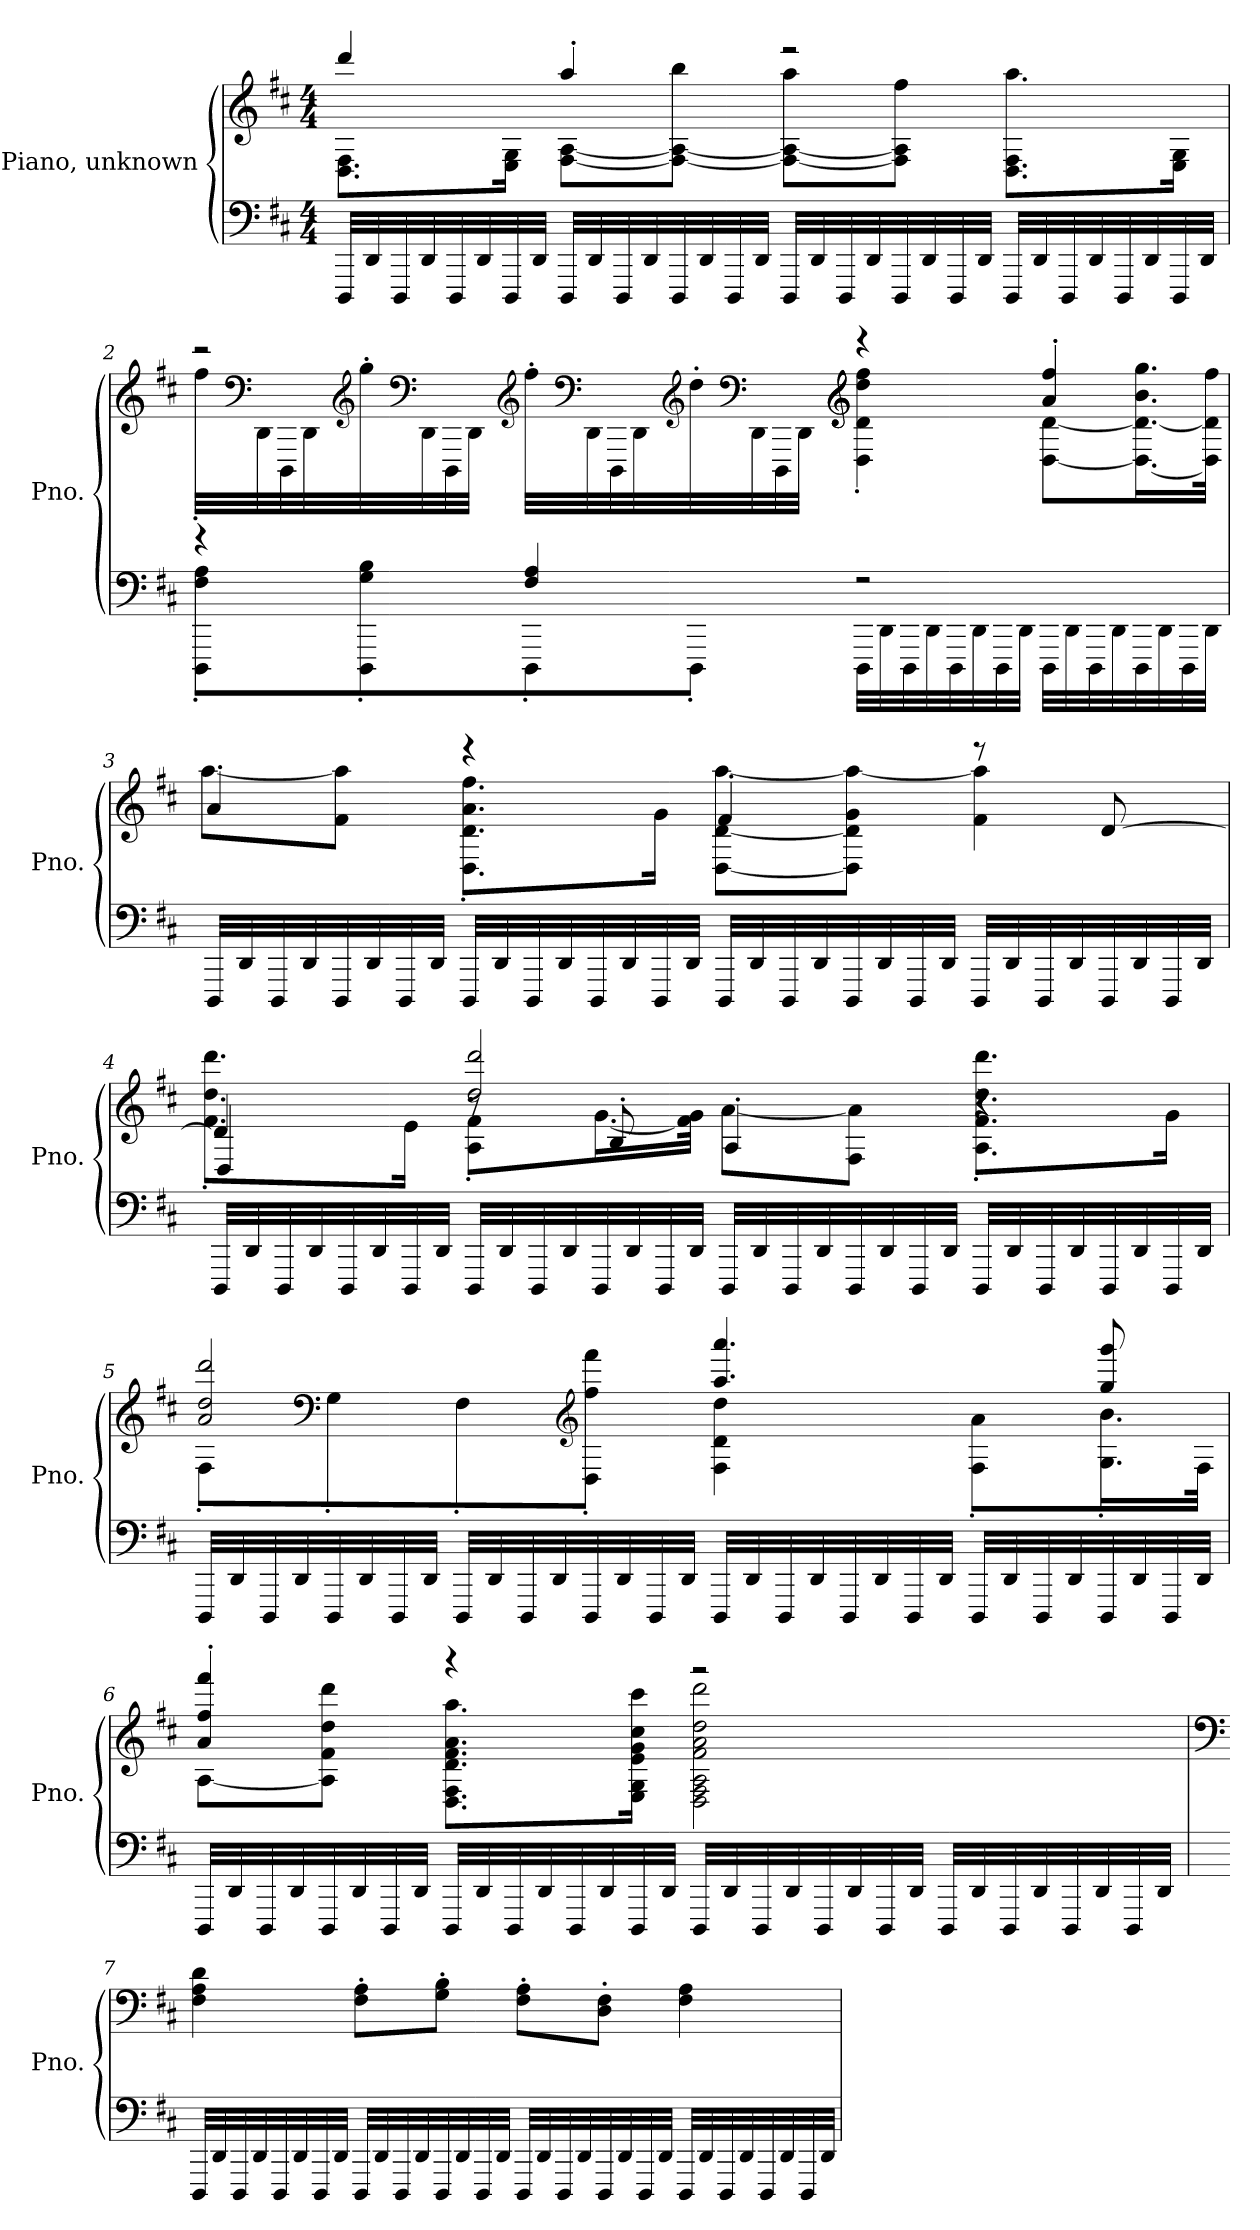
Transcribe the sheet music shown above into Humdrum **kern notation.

**kern	**kern
*part1	*part1
*staff2	*staff1
*I"Piano, unknown	*
*I'Pno.	*
*clefF4	*clefG2
*k[f#c#]	*k[f#c#]
*M4/4	*M4/4
*MM120	*MM120
=1	=1
*	*^
32DDD/LLL	4ddd/	8.D\ 8.F#\L
32DD/	.	.
32DDD/	.	.
32DD/	.	.
32DDD/	.	.
32DD/	.	.
32DDD/	.	16E\ 16G\Jk
32DD/JJJ	.	.
32DDD/LLL	4aa'/	[8F#\ [8A\L
32DD/	.	.
32DDD/	.	.
32DD/	.	.
32DDD/	.	8F#\_ 8A\_ 8bb\J
32DD/	.	.
32DDD/	.	.
32DD/JJJ	.	.
32DDD/LLL	2r	8F#\_ 8A\_ 8aa\L
32DD/	.	.
32DDD/	.	.
32DD/	.	.
32DDD/	.	8F#\] 8A\] 8ff#\J
32DD/	.	.
32DDD/	.	.
32DD/JJJ	.	.
32DDD/LLL	.	8.D\ 8.F#\ 8.aa\L
32DD/	.	.
32DDD/	.	.
32DD/	.	.
32DDD/	.	.
32DD/	.	.
32DDD/	.	16E\ 16G\Jk
32DD/JJJ	.	.
!!LO:LB:g=z	!!
=2	=2	=2
*^	*	*
4r	8DDD\' 8F#\' 8A\'L	2r	32ff#'\LLL
*	*	*clefF4	*
.	.	.	32DD\
.	.	.	32DDD\
.	.	.	32DD\
*	*	*clefG2	*
.	8DDD\' 8G\' 8B\'	.	32gg'\
*	*	*clefF4	*
.	.	.	32DD\
.	.	.	32DDD\
.	.	.	32DD\JJJ
*	*	*clefG2	*
4F#/ 4A/	8DDD'\	.	32ff#'\LLL
*	*	*clefF4	*
.	.	.	32DD\
.	.	.	32DDD\
.	.	.	32DD\
*	*	*clefG2	*
.	8DDD'\J	.	32dd'\
*	*	*clefF4	*
.	.	.	32DD\
.	.	.	32DDD\
.	.	.	32DD\JJJ
*	*	*clefG2	*
2r	32DDD\LLL	4r	4D\' 4d\' 4dd\' 4ff#\'
.	32DD\	.	.
.	32DDD\	.	.
.	32DD\	.	.
.	32DDD\	.	.
.	32DD\	.	.
.	32DDD\	.	.
.	32DD\JJJ	.	.
.	32DDD\LLL	4a/' 4ff#/'	[8D\ [8d\L
.	32DD\	.	.
.	32DDD\	.	.
.	32DD\	.	.
.	32DDD\	.	16.D\_ 16.d\_ 16.b\ 16.gg\L
.	32DD\	.	.
.	32DDD\	.	.
.	32DD\JJJ	.	32D\] 32d\] 32ff#\JJk
*v	*v	*	*
!!LO:LB:g=z	!!
=3	=3	=3
32DDD/LLL	4a'/	[8aa\L
32DD/	.	.
32DDD/	.	.
32DD/	.	.
32DDD/	.	8f#\ 8aa\]J
32DD/	.	.
32DDD/	.	.
32DD/JJJ	.	.
32DDD/LLL	4r	8.D\' 8.d\' 8.a\' 8.ff#\'L
32DD/	.	.
32DDD/	.	.
32DD/	.	.
32DDD/	.	.
32DD/	.	.
32DDD/	.	16g\Jk
32DD/JJJ	.	.
32DDD/LLL	4f#'/	[8D\ [8d\ [8aa\L
32DD/	.	.
32DDD/	.	.
32DD/	.	.
32DDD/	.	8D\] 8d\] 8g\ 8aa\_J
32DD/	.	.
32DDD/	.	.
32DD/JJJ	.	.
32DDD/LLL	8r	4f#\ 4aa\]
32DD/	.	.
32DDD/	.	.
32DD/	.	.
32DDD/	[8d/	.
32DD/	.	.
32DDD/	.	.
32DD/JJJ	.	.
!!LO:LB:g=z
=4	=4	=4
*	*	*^
32DDD/LLL	4d/]	8.f#\' 8.dd\' 8.ddd\'L	4D/
32DD/	.	.	.
32DDD/	.	.	.
32DD/	.	.	.
32DDD/	.	.	.
32DD/	.	.	.
32DDD/	.	16e\Jk	.
32DD/JJJ	.	.	.
32DDD/LLL	2dd/ 2ddd/	8A\' 8f#\'L	8r
32DD/	.	.	.
32DDD/	.	.	.
32DD/	.	.	.
32DDD/	.	[16.g\L	8B'/
32DD/	.	.	.
32DDD/	.	.	.
32DD/JJJ	.	32f#\ 32g\]JJk	.
32DDD/LLL	.	[8a\L	4A'/
32DD/	.	.	.
32DDD/	.	.	.
32DD/	.	.	.
32DDD/	.	8F#\ 8a\]J	.
32DD/	.	.	.
32DDD/	.	.	.
32DD/JJJ	.	.	.
32DDD/LLL	4r	8.A\' 8.f#\' 8.dd\' 8.ddd\'L	4r
32DD/	.	.	.
32DDD/	.	.	.
32DD/	.	.	.
32DDD/	.	.	.
32DD/	.	.	.
32DDD/	.	16g\Jk	.
32DD/JJJ	.	.	.
*	*	*v	*v
!!LO:LB:g=z
=5	=5	=5
32DDD/LLL	2a/ 2dd/ 2ddd/	8F#'\L
32DD/	.	.
32DDD/	.	.
32DD/	.	.
*	*clefF4	*
32DDD/	.	8G'\
32DD/	.	.
32DDD/	.	.
32DD/JJJ	.	.
32DDD/LLL	.	8F#'\
32DD/	.	.
32DDD/	.	.
32DD/	.	.
*	*clefG2	*
32DDD/	.	8D\' 8ff#\' 8fff#\'J
32DD/	.	.
32DDD/	.	.
32DD/JJJ	.	.
32DDD/LLL	4.aa/ 4.aaa/	4F#\ 4d\ 4dd\
32DD/	.	.
32DDD/	.	.
32DD/	.	.
32DDD/	.	.
32DD/	.	.
32DDD/	.	.
32DD/JJJ	.	.
32DDD/LLL	.	8F#\' 8a\'L
32DD/	.	.
32DDD/	.	.
32DD/	.	.
32DDD/	8gg/ 8ggg/	16.G\' 16.b\'L
32DD/	.	.
32DDD/	.	.
32DD/JJJ	.	32F#\JJk
!!LO:LB:g=z	!!
=6	=6	=6
32DDD/LLL	4a/' 4ff#/' 4fff#/'	[8A\L
32DD/	.	.
32DDD/	.	.
32DD/	.	.
32DDD/	.	8A\] 8f#\ 8dd\ 8ddd\J
32DD/	.	.
32DDD/	.	.
32DD/JJJ	.	.
32DDD/LLL	4r	8.D\ 8.F#\ 8.d\ 8.f#\ 8.a\ 8.aa\L
32DD/	.	.
32DDD/	.	.
32DD/	.	.
32DDD/	.	.
32DD/	.	.
32DDD/	.	16E\ 16G\ 16e\ 16g\ 16cc#\ 16ccc#\Jk
32DD/JJJ	.	.
32DDD/LLL	2r	2D\ 2F#\ 2A\ 2f#\ 2a\ 2dd\ 2ddd\
32DD/	.	.
32DDD/	.	.
32DD/	.	.
32DDD/	.	.
32DD/	.	.
32DDD/	.	.
32DD/JJJ	.	.
32DDD/LLL	.	.
32DD/	.	.
32DDD/	.	.
32DD/	.	.
32DDD/	.	.
32DD/	.	.
32DDD/	.	.
32DD/JJJ	.	.
*	*v	*v
!!LO:PB:g=z
=7	=7
*	*clefF4
32DDD/LLL	4F#\ 4A\ 4d\
32DD/	.
32DDD/	.
32DD/	.
32DDD/	.
32DD/	.
32DDD/	.
32DD/JJJ	.
32DDD/LLL	8F#\' 8A\'L
32DD/	.
32DDD/	.
32DD/	.
32DDD/	8G\' 8B\'J
32DD/	.
32DDD/	.
32DD/JJJ	.
32DDD/LLL	8F#\' 8A\'L
32DD/	.
32DDD/	.
32DD/	.
32DDD/	8D\' 8F#\'J
32DD/	.
32DDD/	.
32DD/JJJ	.
32DDD/LLL	4F#\ 4A\
32DD/	.
32DDD/	.
32DD/	.
32DDD/	.
32DD/	.
32DDD/	.
32DD/JJJ	.
=	=
*-	*-
